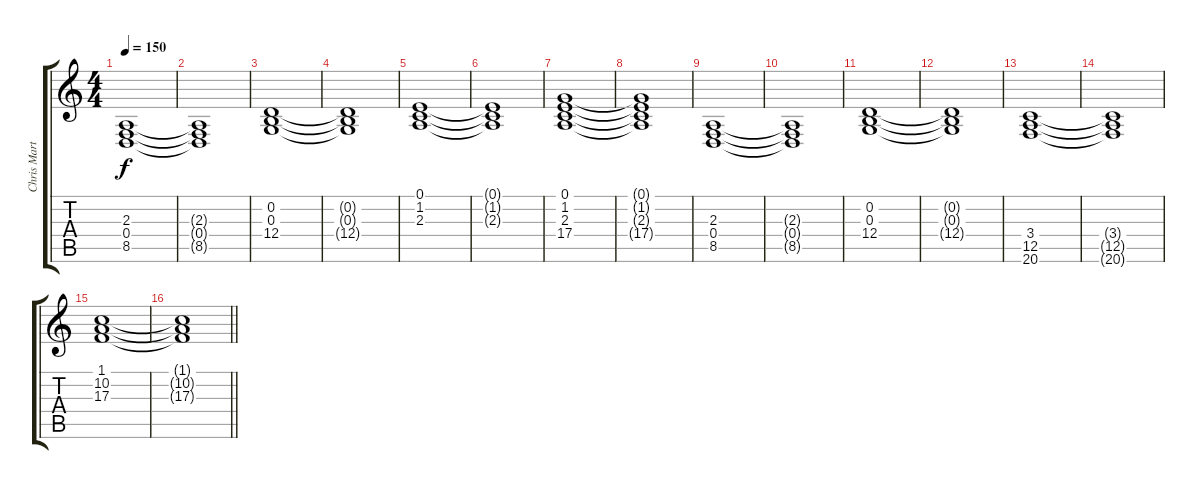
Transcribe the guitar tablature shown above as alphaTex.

\track ("Chris Martin" "Chris Mart") {instrument synthstrings1}
\staff {score tabs}
\tuning (E4 B3 G3 D3 A2 E2) {hide}
\ts (4 4)
\tempo 150
\clef g2
\ks c
(2.3 0.4 8.5).1{dy f} |
(2.3{t} 0.4{t} 8.5{t}).1 |
(0.2 0.3 12.4).1 |
(0.2{t} 0.3{t} 12.4{t}).1 |
(0.1 1.2 2.3).1 |
(0.1{t} 1.2{t} 2.3{t}).1 |
(0.1 1.2 2.3 17.4).1 |
(0.1{t} 1.2{t} 2.3{t} 17.4{t}).1 |
(2.3 0.4 8.5).1 |
(2.3{t} 0.4{t} 8.5{t}).1 |
(0.2 0.3 12.4).1 |
(0.2{t} 0.3{t} 12.4{t}).1 |
(3.4 12.5 20.6).1 |
(3.4{t} 12.5{t} 20.6{t}).1 |
(1.1 10.2 17.3).1 |
\barLineRight lightlight
(1.1{t} 10.2{t} 17.3{t}).1
